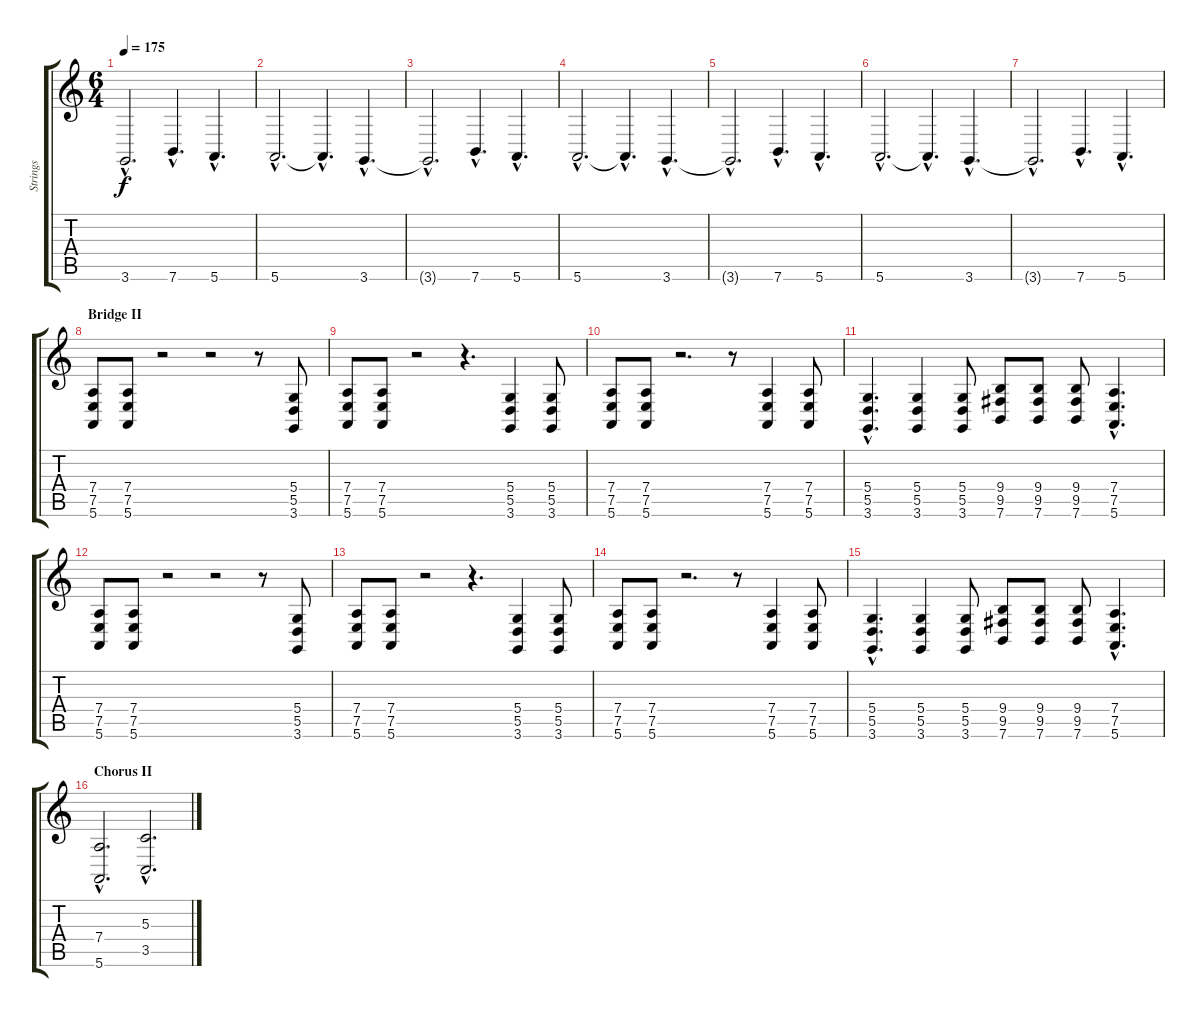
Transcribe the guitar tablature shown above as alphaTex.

\track ("Strings" "Strings") {instrument synthstrings1}
\staff {score tabs}
\tuning (E4 B3 G3 D3 A2 E2) {hide}
\ts (6 4)
\tempo 175
\clef g2
\ks c
3.6{hac t}.2{d dy f} 7.6{hac}.4{d} 5.6{hac}.4{d} |
5.6{hac}.2{d} 5.6{hac t}.4{d} 3.6{hac}.4{d} |
3.6{hac t}.2{d} 7.6{hac}.4{d} 5.6{hac}.4{d} |
5.6{hac}.2{d} 5.6{hac t}.4{d} 3.6{hac}.4{d} |
3.6{hac t}.2{d} 7.6{hac}.4{d} 5.6{hac}.4{d} |
5.6{hac}.2{d} 5.6{hac t}.4{d} 3.6{hac}.4{d} |
3.6{hac t}.2{d} 7.6{hac}.4{d} 5.6{hac}.4{d} |
\section ("" "Bridge II")
(7.4 7.5 5.6).8 (7.4 7.5 5.6).8 r.2 r.2 r.8 (5.4 5.5 3.6).8 |
(7.4 7.5 5.6).8 (7.4 7.5 5.6).8 r.2 r.4{d} (5.4 5.5 3.6).4 (5.4 5.5 3.6).8 |
(7.4 7.5 5.6).8 (7.4 7.5 5.6).8 r.2{d} r.8 (7.4 7.5 5.6).4 (7.4 7.5 5.6).8 |
(5.4{hac} 5.5{hac} 3.6{hac}).4{d} (5.4 5.5 3.6).4 (5.4 5.5 3.6).8 (9.4 9.5 7.6).8 (9.4 9.5 7.6).8 (9.4 9.5 7.6).8 (7.4{hac} 7.5{hac} 5.6{hac}).4{d} |
(7.4 7.5 5.6).8 (7.4 7.5 5.6).8 r.2 r.2 r.8 (5.4 5.5 3.6).8 |
(7.4 7.5 5.6).8 (7.4 7.5 5.6).8 r.2 r.4{d} (5.4 5.5 3.6).4 (5.4 5.5 3.6).8 |
(7.4 7.5 5.6).8 (7.4 7.5 5.6).8 r.2{d} r.8 (7.4 7.5 5.6).4 (7.4 7.5 5.6).8 |
(5.4{hac} 5.5{hac} 3.6{hac}).4{d} (5.4 5.5 3.6).4 (5.4 5.5 3.6).8 (9.4 9.5 7.6).8 (9.4 9.5 7.6).8 (9.4 9.5 7.6).8 (7.4{hac} 7.5{hac} 5.6{hac}).4{d} |
\section ("" "Chorus II")
(7.4{hac} 5.6{hac}).2{d} (5.3{hac} 3.5{hac}).2{d}
